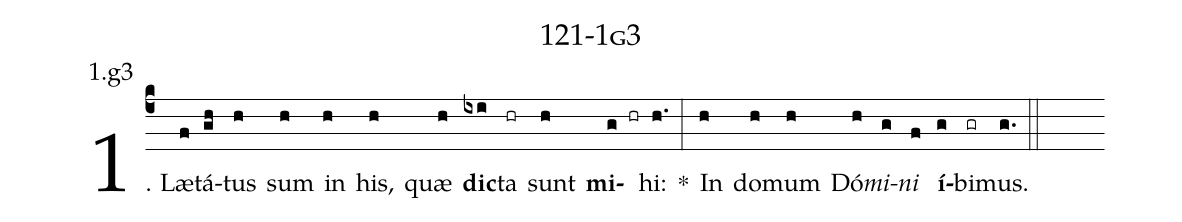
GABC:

name: 121-1g3;
annotation: 1.g3;
%%
(c4)1. Læ(f)tá(gh)tus(h) sum(h) in(h) his,(h) quæ(h) <b>dic</b>(ixi)ta(hr) sunt(h) <b>mi</b>(g hr)hi:(h.) *(:) In(h) do(h)mum(h) Dó(h)<i>mi</i>(g)<i>ni</i>(f) <b>í</b>(g)bi(gr)mus.(g.) (::)
